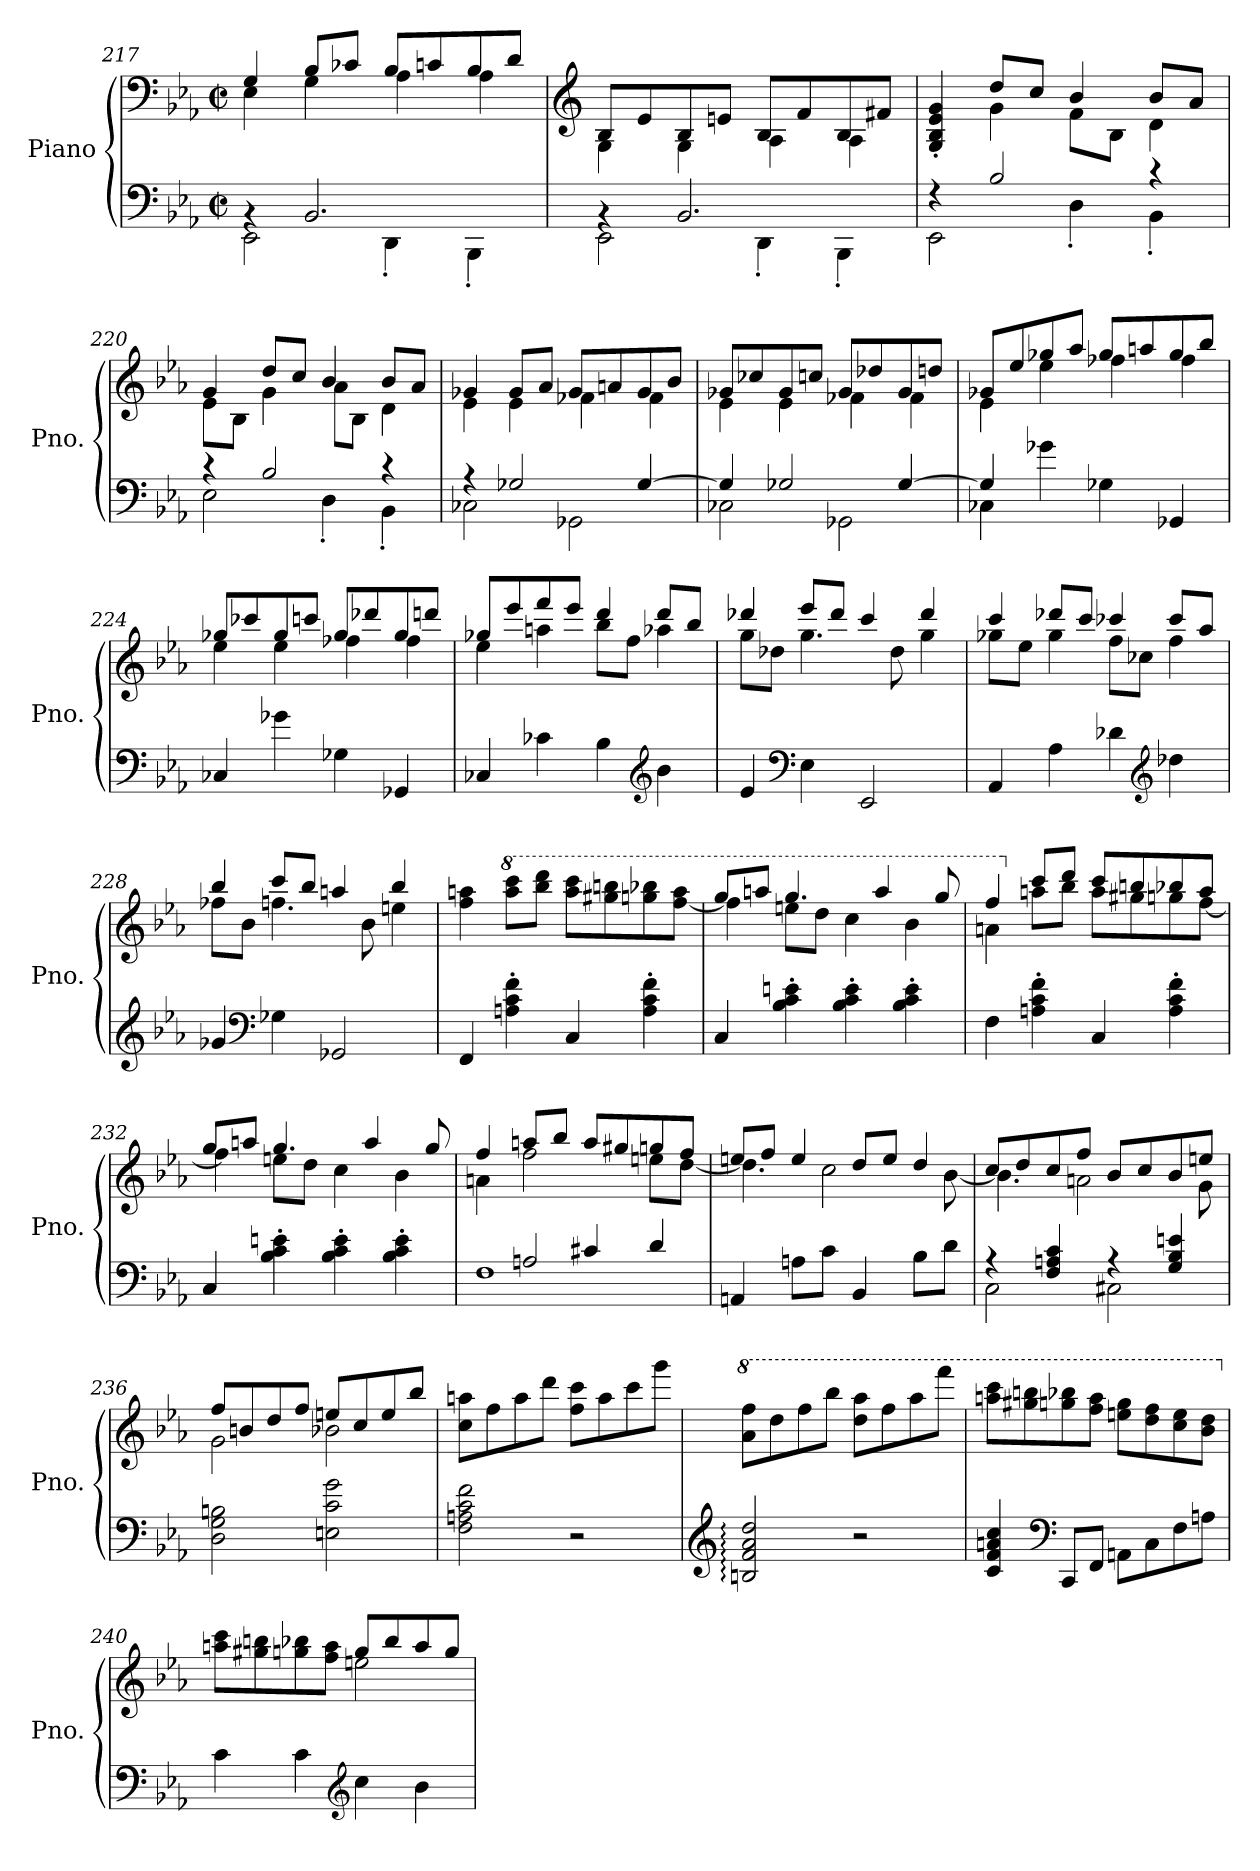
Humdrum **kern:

**kern	**kern
*part1	*part1
*staff2	*staff1
*I"Piano	*
*I'Pno.	*
*clefF4	*clefF4
*k[b-e-a-]	*k[b-e-a-]
*M2/2	*M2/2
*met(c|)	*met(c|)
=217	=217
*^	*^
4rBB	2EE-\	4G/	4E-\
2.BB-/	.	8B-/L	4G\
.	.	8c-X/J	.
.	4DD'\	8B-/L	4A-\
.	.	8cn/	.
.	4BBB-'\	8B-/	4A-\
.	.	8d/J	.
=218	=218	=218	=218
*	*	*clefG2	*
4rBB	2EE-\	8B-/L	4G\
.	.	8e-/	.
2.BB-/	.	8B-/	4G\
.	.	8en/J	.
.	4DD'\	8B-/L	4A-\
.	.	8f/	.
.	4BBB-'\	8B-/	4A-\
.	.	8f#X/J	.
=219	=219	=219	=219
4r	2EE-\	4G/' 4B-/' 4e-/' 4g/'	4ryy
2B-/	.	8dd/L	4g\
.	.	8cc/J	.
.	4D'\	4b-/	8f\L
.	.	.	8B-\J
4r	4BB-'\	8b-/L	4d\
.	.	8a-/J	.
=220	=220	=220	=220
4r	2E-\	4g/	8e-\L
.	.	.	8B-\J
2B-/	.	8dd/L	4g\
.	.	8cc/J	.
.	4D'\	4b-/	8a-\L
.	.	.	8B-\J
4r	4BB-'\	8b-/L	4d\
.	.	8a-/J	.
!!LO:LB:g=z	!!
=221	=221	=221	=221
4r	2C-X\	4g-X/	4e-\
2G-X/	.	8g-/L	4e-\
.	.	8a-/J	.
.	2GG-X\	8g-/L	4f-X\
.	.	8an/	.
[4G-/	.	8g-/	4f-\
.	.	8b-/J	.
=222	=222	=222	=222
4G-/]	2C-X\	8g-X/L	4e-\
.	.	8cc-X/	.
2G-X/	.	8g-/	4e-\
.	.	8ccn/J	.
.	2GG-X\	8g-/L	4f-X\
.	.	8dd-X/	.
[4G-/	.	8g-/	4f-\
.	.	8ddn/J	.
=223	=223	=223	=223
4G-/]	4C-X\	8g-X/L	4e-\
.	.	8ee-/	.
4g-X\	4ryy	8gg-X/	4ee-\
.	.	8aa-/J	.
4G-X\	2ryy	8gg-/L	4ff-X\
.	.	8aan/	.
4GG-X/	.	8gg-/	4ff-\
.	.	8bb-/J	.
*v	*v	*	*
=224	=224	=224
4C-X/	8gg-X/L	4ee-\
.	8ccc-X/	.
4g-X\	8gg-/	4ee-\
.	8cccn/J	.
4G-X\	8gg-/L	4ff-X\
.	8ddd-X/	.
4GG-X/	8gg-/	4ff-\
.	8dddn/J	.
!!LO:LB:g=z	!!
=225	=225	=225
4C-X/	8gg-X/L	4ee-\
.	8eee-/	.
4c-X\	8fff/	4aan\
.	8eee-/J	.
4B-\	4ddd/	8bb-\L
.	.	8ff\J
*clefG2	*	*
4b-\	8ddd/L	4aa-X\
.	8bb-/J	.
=226	=226	=226
4e-/	4ddd-X/	8gg\L
.	.	8dd-X\J
*clefF4	*	*
4E-\	8eee-/L	4.gg\
.	8ddd-/J	.
2EE-/	4ccc/	.
.	.	8dd-\
.	4ddd-/	4gg\
=227	=227	=227
4AA-/	4ccc/	8gg-X\L
.	.	8ee-\J
4A-\	8ddd-X/L	4gg-\
.	8ccc/J	.
4d-X\	4ccc-X/	8ff\L
.	.	8cc-X\J
*clefG2	*	*
4dd-X\	8ccc-/L	4ff\
.	8aa-/J	.
=228	=228	=228
4g-X/	4bb-/	8ff-X\L
.	.	8b-\J
*clefF4	*	*
4G-X\	8ccc/L	4.ffn\
.	8bb-/J	.
2GG-X/	4aan/	.
.	.	8b-\
.	4bb-/	4een\
*	*v	*v
=229	=229
4FF/	4ff\ 4aan\
*	*8va
4An\' 4c\' 4f\'	8aaa\ 8cccc\L
.	8bbb-\ 8dddd\J
4C/	8aaa\ 8cccc\L
.	8ggg#X\ 8bbbn\
4A\' 4c\' 4f\'	8gggn\ 8bbb-X\
.	[8fff\ 8aaa\J
!!LO:LB:g=z
=230	=230
*	*^
4C/	8ggg/L	4fff\]
.	8aaan/J	.
4B-\' 4c\' 4en\'	4.ggg/	8eeen\L
.	.	8ddd\J
4B-\' 4c\' 4e\'	.	4ccc\
.	4aaa/	.
4B-\' 4c\' 4e\'	.	4bb-\
.	8ggg/	.
=231	=231	=231
4F\	4fff/	4aan\
*	*X8va	*
4An\' 4c\' 4f\'	8ccc/L	8aan\L
.	8ddd/J	8bb-\J
4C/	8ccc/L	8aa\L
.	8bbn/	8gg#X\
4A\' 4c\' 4f\'	8bb-X/	8ggn\
.	8aa/J	[8ff\J
=232	=232	=232
4C/	8gg/L	4ff\]
.	8aan/J	.
4B-\' 4c\' 4en\'	4.gg/	8een\L
.	.	8dd\J
4B-\' 4c\' 4e\'	.	4cc\
.	4aa/	.
4B-\' 4c\' 4e\'	.	4b-\
.	8gg/	.
=233	=233	=233
*^	*	*
*	*^	*	*
2ryy	4ryy	1F	4ff/	4an\
.	2An/	.	8aan/L	2ff\
.	.	.	8bb-/J	.
4c#X/	.	.	8aa/L	.
.	.	.	8gg#X/	.
4d/	4ryy	.	8ggn/	8een\L
.	.	.	8ff/J	[8dd\J
*v	*v	*v	*	*
=234	=234	=234
4AAn/	8een/L	4.dd\]
.	8ff/J	.
8An\L	4ee/	.
8c\J	.	2cc\
4BB-/	8dd/L	.
.	8ee/J	.
8B-\L	4dd/	.
8d\J	.	[8b-\
!!LO:LB:g=z	!!
=235	=235	=235
*^	*	*
4r	2C\	8cc/L	4.b-\]
.	.	8dd/	.
4F/ 4An/ 4c/	.	8cc/	.
.	.	8ff/J	2an\
4r	2C#X\	8b-/L	.
.	.	8cc/	.
4G/ 4B-/ 4en/	.	8b-/	.
.	.	8een/J	8g\
*v	*v	*	*
=236	=236	=236
2D\ 2G\ 2Bn\	8ff/L	2g\
.	8bn/	.
.	8dd/	.
.	8ff/J	.
2En\ 2c\ 2g\	8een/L	2b-X\
.	8cc/	.
.	8ee/	.
.	8bb-/J	.
*	*v	*v
=237	=237
2F\ 2An\ 2c\ 2f\	8cc\ 8aan\L
.	8ff\
.	8aa\
.	8ddd\J
2r	8ff\ 8ccc\L
.	8aa\
.	8ccc\
.	8ggg\J
=238	=238
*clefG2	*
*	*8va
2Bn/: 2f/: 2a-/: 2dd/:	8aa-\ 8fff\L
.	8ddd\
.	8fff\
.	8bbb-\J
2r	8ddd\ 8aaa-\L
.	8fff\
.	8aaa-\
.	8ffff\J
=239	=239
4c/ 4f/ 4an/ 4cc/	8aaan\ 8cccc\L
.	8ggg#X\ 8bbbn\
*clefF4	*
8CC/L	8gggn\ 8bbb-X\
8FF/J	8fff\ 8aaa\J
8AAn\L	8eeen\ 8ggg\L
8C\	8ddd\ 8fff\
8F\	8ccc\ 8eee\
8An\J	8bb-\ 8ddd\J
!!LO:LB:g=z
=240	=240
*	*X8va
*	*^
4c\	8aan\ 8ccc\L	2ryy
.	8gg#X\ 8bbn\	.
4c\	8ggn\ 8bb-X\	.
.	8ff\ 8aa\J	.
*clefG2	*	*
4cc\	8gg/L	2een\
.	8bb-/	.
4b-\	8aa/	.
.	8gg/J	.
*	*v	*v
=	=
*-	*-
